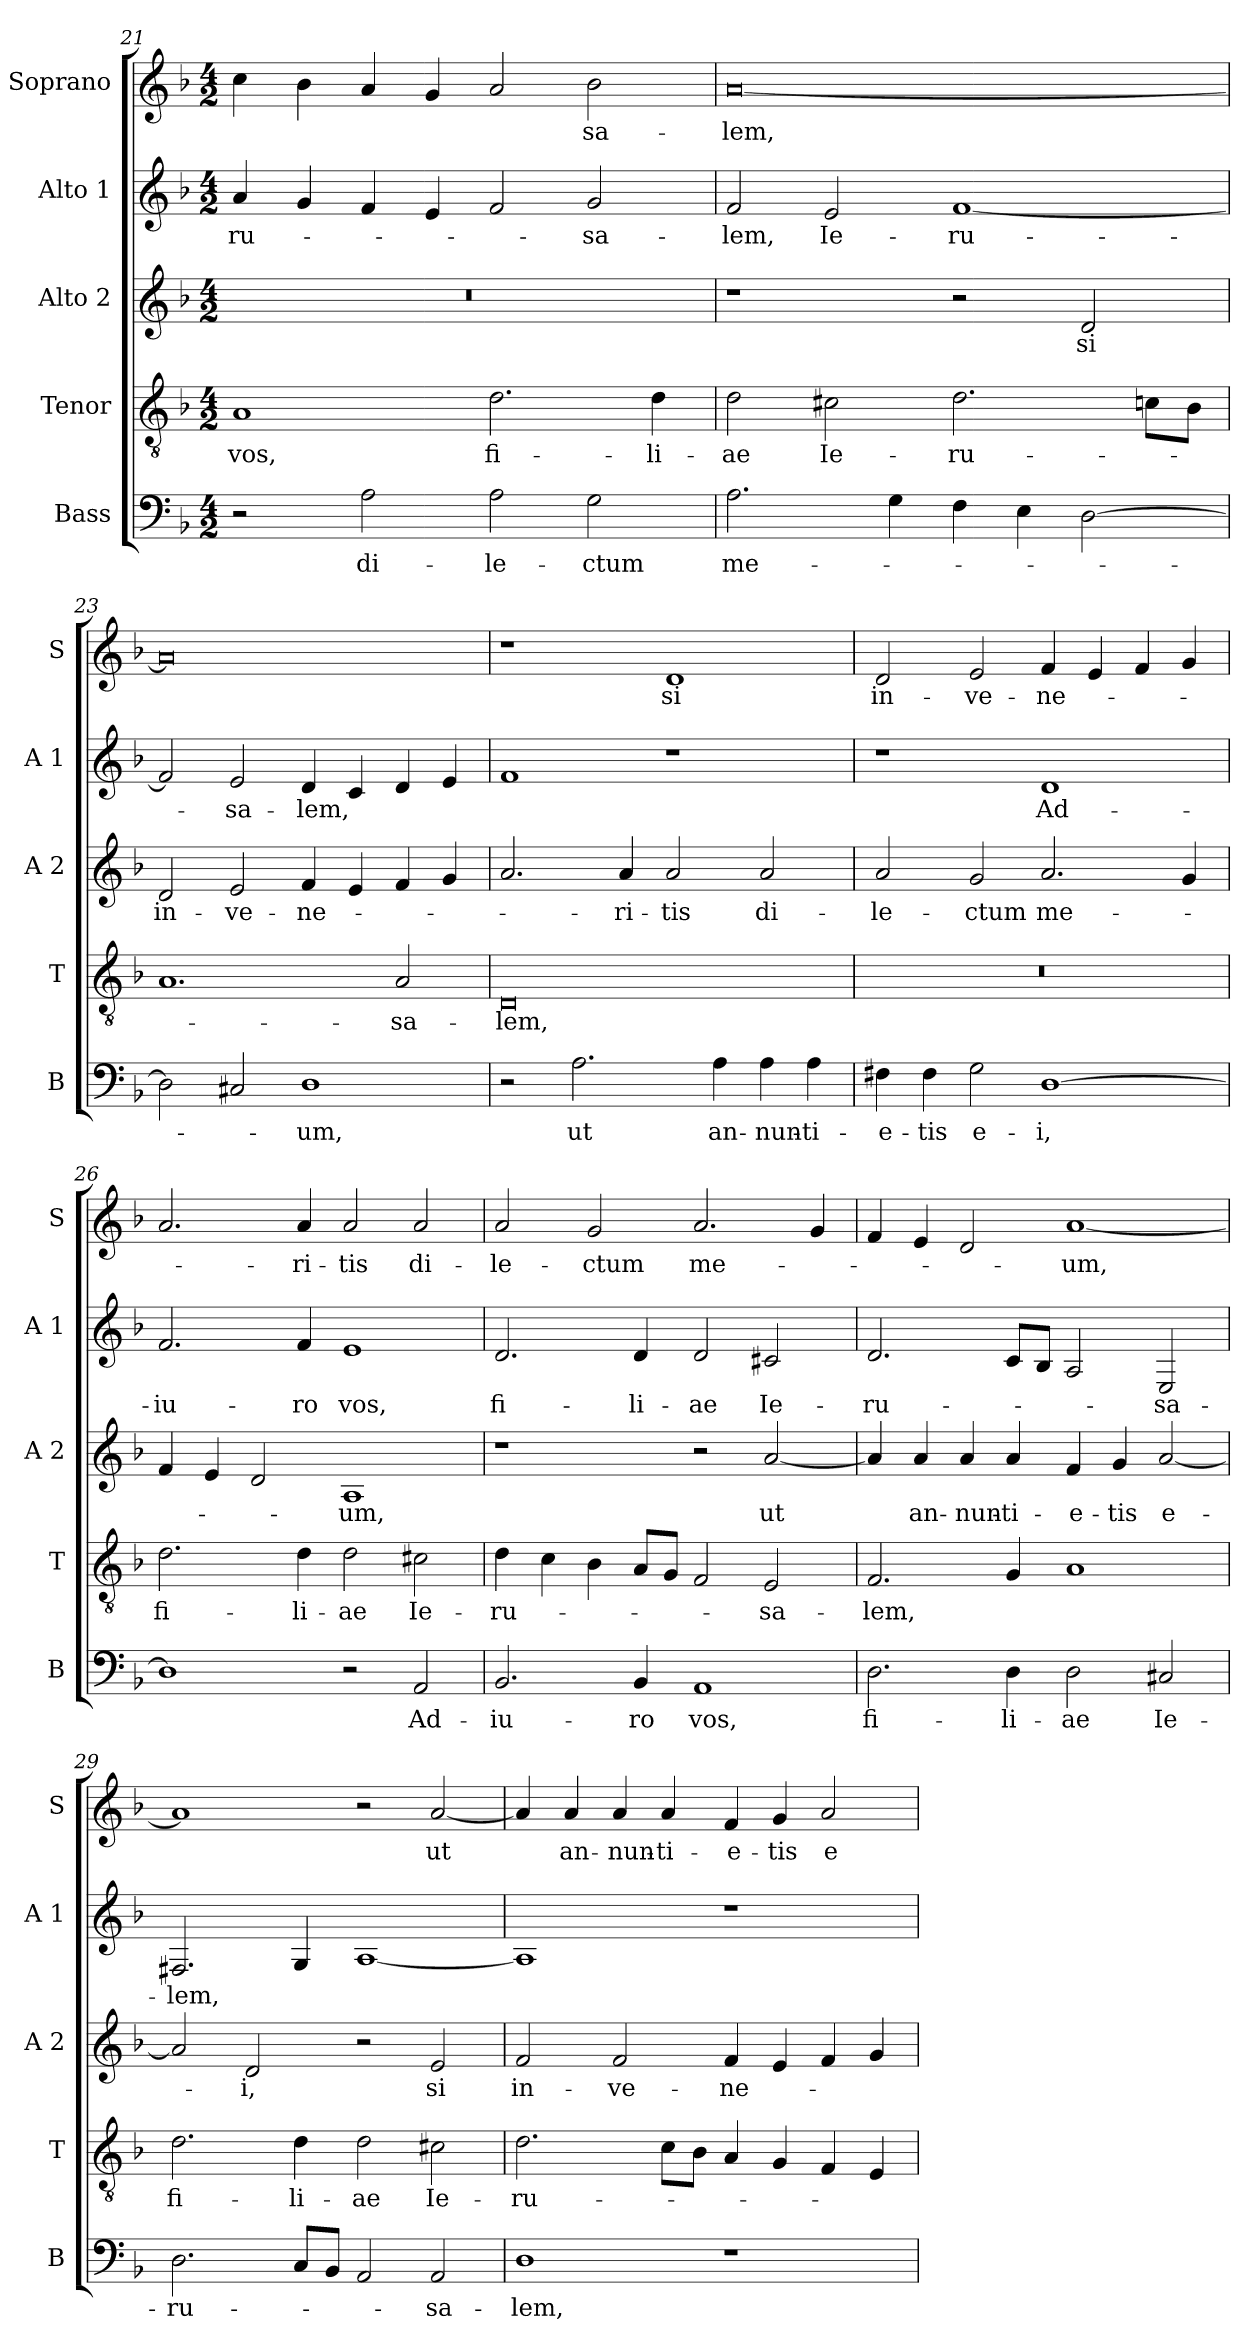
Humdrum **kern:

**kern	**text	**kern	**text	**kern	**text	**kern	**text	**kern	**text
*part5	*part5	*part4	*part4	*part3	*part3	*part2	*part2	*part1	*part1
*staff5	*staff5	*staff4	*staff4	*staff3	*staff3	*staff2	*staff2	*staff1	*staff1
*I"Bass	*	*I"Tenor	*	*I"Alto 2	*	*I"Alto 1	*	*I"Soprano	*
*I'B	*	*I'T	*	*I'A 2	*	*I'A 1	*	*I'S	*
*clefF4	*	*clefGv2	*	*clefG2	*	*clefG2	*	*clefG2	*
*k[b-]	*	*k[b-]	*	*k[b-]	*	*k[b-]	*	*k[b-]	*
*F:	*	*F:	*	*F:	*	*F:	*	*F:	*
*M4/2	*	*M4/2	*	*M4/2	*	*M4/2	*	*M4/2	*
=21	=21	=21	=21	=21	=21	=21	=21	=21	=21
!	!	!	!LO:LY:b	!	!	!	!LO:LY:b	!	!
2r	.	1A	vos,	0r	.	4a/	-ru-	4cc\	.
.	.	.	.	.	.	4g/	.	4b-\	.
!	!LO:LY:b	!	!	!	!	!	!	!	!
2A\	di-	.	.	.	.	4f/	.	4a/	.
.	.	.	.	.	.	4e/	.	4g/	.
!	!LO:LY:b	!	!LO:LY:b	!	!	!	!	!	!
2A\	-le-	2.d\	fi-	.	.	2f/	.	2a/	.
!	!LO:LY:b	!	!	!	!	!	!LO:LY:b	!	!LO:LY:b
2G\	-ctum	.	.	.	.	2g/	-sa-	2b-\	-sa-
!	!	!	!LO:LY:b	!	!	!	!	!	!
.	.	4d\	-li-	.	.	.	.	.	.
!!LO:LB:g=z
=22	=22	=22	=22	=22	=22	=22	=22	=22	=22
!	!LO:LY:b	!	!LO:LY:b	!	!	!	!LO:LY:b	!	!LO:LY:b
2.A\	me-	2d\	-ae	1r	.	2f/	-lem,	[0a	-lem,
!	!	!	!LO:LY:b	!	!	!	!LO:LY:b	!	!
.	.	2c#X\	Ie-	.	.	2e/	Ie-	.	.
4G\	.	.	.	.	.	.	.	.	.
!	!	!	!LO:LY:b	!	!	!	!LO:LY:b	!	!
4F\	.	2.d\	-ru-	2r	.	[1f	-ru-	.	.
4E\	.	.	.	.	.	.	.	.	.
!	!	!	!	!	!LO:LY:b	!	!	!	!
[2D\	.	.	.	2d/	si	.	.	.	.
.	.	8cn\L	.	.	.	.	.	.	.
.	.	8B-\J	.	.	.	.	.	.	.
=23	=23	=23	=23	=23	=23	=23	=23	=23	=23
!	!	!	!	!	!LO:LY:b	!	!	!	!
2D\]	.	1.A	.	2d/	in-	2f/]	.	0a]	.
!	!	!	!	!	!LO:LY:b	!	!LO:LY:b	!	!
2C#X/	.	.	.	2e/	-ve-	2e/	-sa-	.	.
!	!LO:LY:b	!	!	!	!LO:LY:b	!	!LO:LY:b	!	!
1D	-um,	.	.	4f/	-ne-	4d/	-lem,	.	.
.	.	.	.	4e/	.	4c/	.	.	.
!	!	!	!LO:LY:b	!	!	!	!	!	!
.	.	2A/	-sa-	4f/	.	4d/	.	.	.
.	.	.	.	4g/	.	4e/	.	.	.
=24	=24	=24	=24	=24	=24	=24	=24	=24	=24
!	!	!	!LO:LY:b	!	!	!	!	!	!
2r	.	0D	-lem,	2.a/	.	1f	.	1r	.
!	!LO:LY:b	!	!	!	!	!	!	!	!
2.A\	ut	.	.	.	.	.	.	.	.
!	!	!	!	!	!LO:LY:b	!	!	!	!
.	.	.	.	4a/	-ri-	.	.	.	.
!	!	!	!	!	!LO:LY:b	!	!	!	!LO:LY:b
.	.	.	.	2a/	-tis	1r	.	1d	si
!	!LO:LY:b	!	!	!	!	!	!	!	!
4A\	an-	.	.	.	.	.	.	.	.
!	!LO:LY:b	!	!	!	!LO:LY:b	!	!	!	!
4A\	-nun-	.	.	2a/	di-	.	.	.	.
!	!LO:LY:b	!	!	!	!	!	!	!	!
4A\	-ti-	.	.	.	.	.	.	.	.
!!LO:PB:g=z
=25	=25	=25	=25	=25	=25	=25	=25	=25	=25
!	!LO:LY:b	!	!	!	!LO:LY:b	!	!	!	!LO:LY:b
4F#X\	-e-	0r	.	2a/	-le-	1r	.	2d/	in-
!	!LO:LY:b	!	!	!	!	!	!	!	!
4F#\	-tis	.	.	.	.	.	.	.	.
!	!LO:LY:b	!	!	!	!LO:LY:b	!	!	!	!LO:LY:b
2G\	e-	.	.	2g/	-ctum	.	.	2e/	-ve-
!	!LO:LY:b	!	!	!	!LO:LY:b	!	!LO:LY:b	!	!LO:LY:b
[1D	-i,	.	.	2.a/	me-	1d	Ad-	4f/	-ne-
.	.	.	.	.	.	.	.	4e/	.
.	.	.	.	.	.	.	.	4f/	.
.	.	.	.	4g/	.	.	.	4g/	.
=26	=26	=26	=26	=26	=26	=26	=26	=26	=26
!	!	!	!LO:LY:b	!	!	!	!LO:LY:b	!	!
1D]	.	2.d\	fi-	4f/	.	2.f/	-iu-	2.a/	.
.	.	.	.	4e/	.	.	.	.	.
.	.	.	.	2d/	.	.	.	.	.
!	!	!	!LO:LY:b	!	!	!	!LO:LY:b	!	!LO:LY:b
.	.	4d\	-li-	.	.	4f/	-ro	4a/	-ri-
!	!	!	!LO:LY:b	!	!LO:LY:b	!	!LO:LY:b	!	!LO:LY:b
2r	.	2d\	-ae	1A	-um,	1e	vos,	2a/	-tis
!	!LO:LY:b	!	!LO:LY:b	!	!	!	!	!	!LO:LY:b
2AA/	Ad-	2c#X\	Ie-	.	.	.	.	2a/	di-
=27	=27	=27	=27	=27	=27	=27	=27	=27	=27
!	!LO:LY:b	!	!LO:LY:b	!	!	!	!LO:LY:b	!	!LO:LY:b
2.BB-/	-iu-	4d\	-ru-	1r	.	2.d/	fi-	2a/	-le-
.	.	4c\	.	.	.	.	.	.	.
!	!	!	!	!	!	!	!	!	!LO:LY:b
.	.	4B-\	.	.	.	.	.	2g/	-ctum
!	!LO:LY:b	!	!	!	!	!	!LO:LY:b	!	!
4BB-/	-ro	8A/L	.	.	.	4d/	-li-	.	.
.	.	8G/J	.	.	.	.	.	.	.
!	!LO:LY:b	!	!	!	!	!	!LO:LY:b	!	!LO:LY:b
1AA	vos,	2F/	.	2r	.	2d/	-ae	2.a/	me-
!	!	!	!LO:LY:b	!	!LO:LY:b	!	!LO:LY:b	!	!
.	.	2E/	-sa-	[2a/	ut	2c#X/	Ie-	.	.
.	.	.	.	.	.	.	.	4g/	.
!!LO:LB:g=z
=28	=28	=28	=28	=28	=28	=28	=28	=28	=28
!	!LO:LY:b	!	!LO:LY:b	!	!	!	!LO:LY:b	!	!
2.D\	fi-	2.F/	-lem,	4a/]	.	2.d/	-ru-	4f/	.
!	!	!	!	!	!LO:LY:b	!	!	!	!
.	.	.	.	4a/	an-	.	.	4e/	.
!	!	!	!	!	!LO:LY:b	!	!	!	!
.	.	.	.	4a/	-nun-	.	.	2d/	.
!	!LO:LY:b	!	!	!	!LO:LY:b	!	!	!	!
4D\	-li-	4G/	.	4a/	-ti-	8c/L	.	.	.
.	.	.	.	.	.	8B-/J	.	.	.
!	!LO:LY:b	!	!	!	!LO:LY:b	!	!	!	!LO:LY:b
2D\	-ae	1A	.	4f/	-e-	2A/	.	[1a	-um,
!	!	!	!	!	!LO:LY:b	!	!	!	!
.	.	.	.	4g/	-tis	.	.	.	.
!	!LO:LY:b	!	!	!	!LO:LY:b	!	!LO:LY:b	!	!
2C#X/	Ie-	.	.	[2a/	e-	2E/	-sa-	.	.
=29	=29	=29	=29	=29	=29	=29	=29	=29	=29
!	!LO:LY:b	!	!LO:LY:b	!	!	!	!LO:LY:b	!	!
2.D\	-ru-	2.d\	fi-	2a/]	.	2.F#X/	-lem,	1a]	.
!	!	!	!	!	!LO:LY:b	!	!	!	!
.	.	.	.	2d/	-i,	.	.	.	.
!	!	!	!LO:LY:b	!	!	!	!	!	!
8C/L	.	4d\	-li-	.	.	4G/	.	.	.
8BB-/J	.	.	.	.	.	.	.	.	.
!	!	!	!LO:LY:b	!	!	!	!	!	!
2AA/	.	2d\	-ae	2r	.	[1A	.	2r	.
!	!LO:LY:b	!	!LO:LY:b	!	!LO:LY:b	!	!	!	!LO:LY:b
2AA/	-sa-	2c#X\	Ie-	2e/	si	.	.	[2a/	ut
=30	=30	=30	=30	=30	=30	=30	=30	=30	=30
!	!LO:LY:b	!	!LO:LY:b	!	!LO:LY:b	!	!	!	!
1D	-lem,	2.d\	-ru-	2f/	in-	1A]	.	4a/]	.
!	!	!	!	!	!	!	!	!	!LO:LY:b
.	.	.	.	.	.	.	.	4a/	an-
!	!	!	!	!	!LO:LY:b	!	!	!	!LO:LY:b
.	.	.	.	2f/	-ve-	.	.	4a/	-nun-
!	!	!	!	!	!	!	!	!	!LO:LY:b
.	.	8c\L	.	.	.	.	.	4a/	-ti-
.	.	8B-\J	.	.	.	.	.	.	.
!	!	!	!	!	!LO:LY:b	!	!	!	!LO:LY:b
1r	.	4A/	.	4f/	-ne-	1r	.	4f/	-e-
!	!	!	!	!	!	!	!	!	!LO:LY:b
.	.	4G/	.	4e/	.	.	.	4g/	-tis
!	!	!	!	!	!	!	!	!	!LO:LY:b
.	.	4F/	.	4f/	.	.	.	2a/	e-
.	.	4E/	.	4g/	.	.	.	.	.
=	=	=	=	=	=	=	=	=	=
*-	*-	*-	*-	*-	*-	*-	*-	*-	*-
